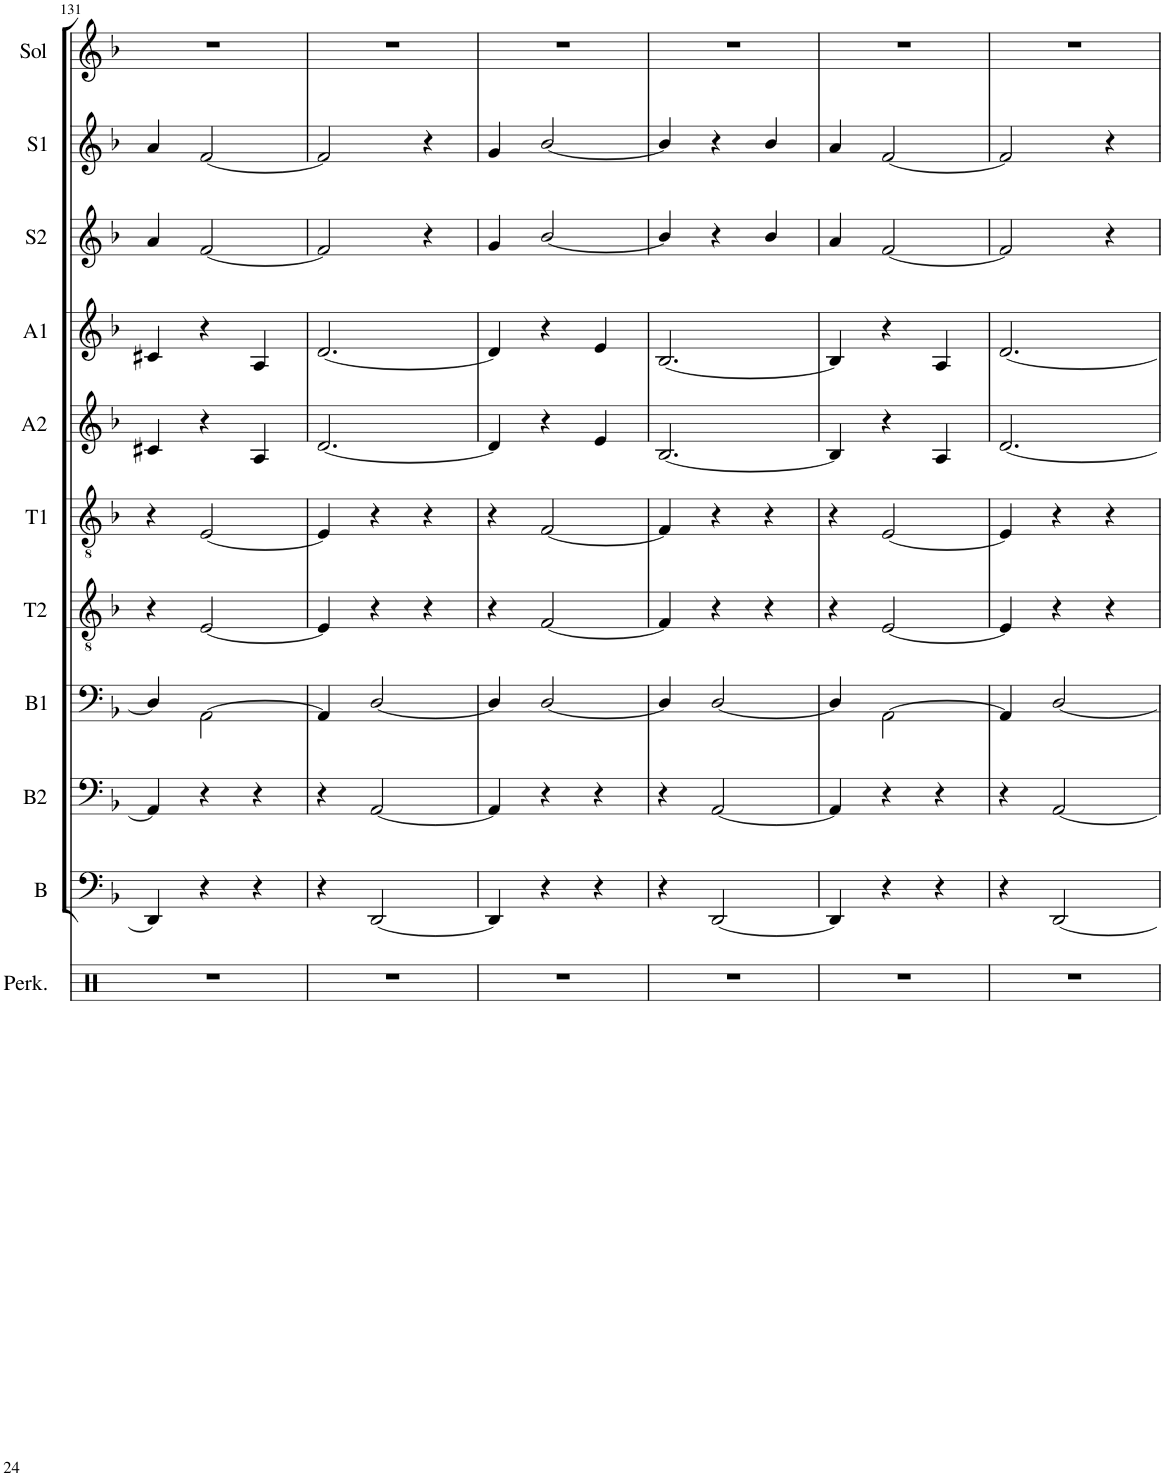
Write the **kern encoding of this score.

**kern	**kern	**kern	**kern	**kern	**kern	**kern	**kern	**kern	**kern	**kern
*part11	*part10	*part9	*part8	*part7	*part6	*part5	*part4	*part3	*part2	*part1
*staff11	*staff10	*staff9	*staff8	*staff7	*staff6	*staff5	*staff4	*staff3	*staff2	*staff1
*I"Perkussion	*I"B3	*I"B2	*I"B1	*I"T2	*I"T1	*I"A2	*I"A1	*I"S2	*I"S1	*I"Sol
*I'Perk.	*I'B	*I'B2	*I'B1	*I'T2	*I'T1	*I'A2	*I'A1	*I'S2	*I'S1	*I'Sol
!!LO:PB:g=z
*clefX	*clefF4	*clefF4	*clefF4	*clefGv2	*clefGv2	*clefG2	*clefG2	*clefG2	*clefG2	*clefG2
*k[f#c#g#d#]	*k[b-]	*k[b-]	*k[b-]	*k[b-]	*k[b-]	*k[b-]	*k[b-]	*k[b-]	*k[b-]	*k[b-]
*E:	*F:	*F:	*F:	*F:	*F:	*F:	*F:	*F:	*F:	*F:
*M3/4	*M3/4	*M3/4	*M3/4	*M3/4	*M3/4	*M3/4	*M3/4	*M3/4	*M3/4	*M3/4
=131	=131	=131	=131	=131	=131	=131	=131	=131	=131	=131
2.r	4DD/]	4AA/]	4D/]	4r	4r	4c#X/	4c#X/	4a/	4a/	2.r
.	4r	4r	[2AA\	[2E/	[2E/	4r	4r	[2f/	[2f/	.
.	4r	4r	.	.	.	4A/	4A/	.	.	.
=132	=132	=132	=132	=132	=132	=132	=132	=132	=132	=132
2.r	4r	4r	4AA/]	4E/]	4E/]	[2.d/	[2.d/	2f/]	2f/]	2.r
.	[2DD/	[2AA/	[2D/	4r	4r	.	.	.	.	.
.	.	.	.	4r	4r	.	.	4r	4r	.
=133	=133	=133	=133	=133	=133	=133	=133	=133	=133	=133
2.r	4DD/]	4AA/]	4D/]	4r	4r	4d/]	4d/]	4g/	4g/	2.r
.	4r	4r	[2D/	[2F/	[2F/	4r	4r	[2b-/	[2b-/	.
.	4r	4r	.	.	.	4e/	4e/	.	.	.
=134	=134	=134	=134	=134	=134	=134	=134	=134	=134	=134
2.r	4r	4r	4D/]	4F/]	4F/]	[2.B-/	[2.B-/	4b-/]	4b-/]	2.r
.	[2DD/	[2AA/	[2D/	4r	4r	.	.	4r	4r	.
.	.	.	.	4r	4r	.	.	4b-/	4b-/	.
=135	=135	=135	=135	=135	=135	=135	=135	=135	=135	=135
2.r	4DD/]	4AA/]	4D/]	4r	4r	4B-/]	4B-/]	4a/	4a/	2.r
.	4r	4r	[2AA\	[2E/	[2E/	4r	4r	[2f/	[2f/	.
.	4r	4r	.	.	.	4A/	4A/	.	.	.
=136	=136	=136	=136	=136	=136	=136	=136	=136	=136	=136
2.r	4r	4r	4AA/]	4E/]	4E/]	[2.d/	[2.d/	2f/]	2f/]	2.r
.	[2DD/	[2AA/	[2D/	4r	4r	.	.	.	.	.
.	.	.	.	4r	4r	.	.	4r	4r	.
=	=	=	=	=	=	=	=	=	=	=
*-	*-	*-	*-	*-	*-	*-	*-	*-	*-	*-
